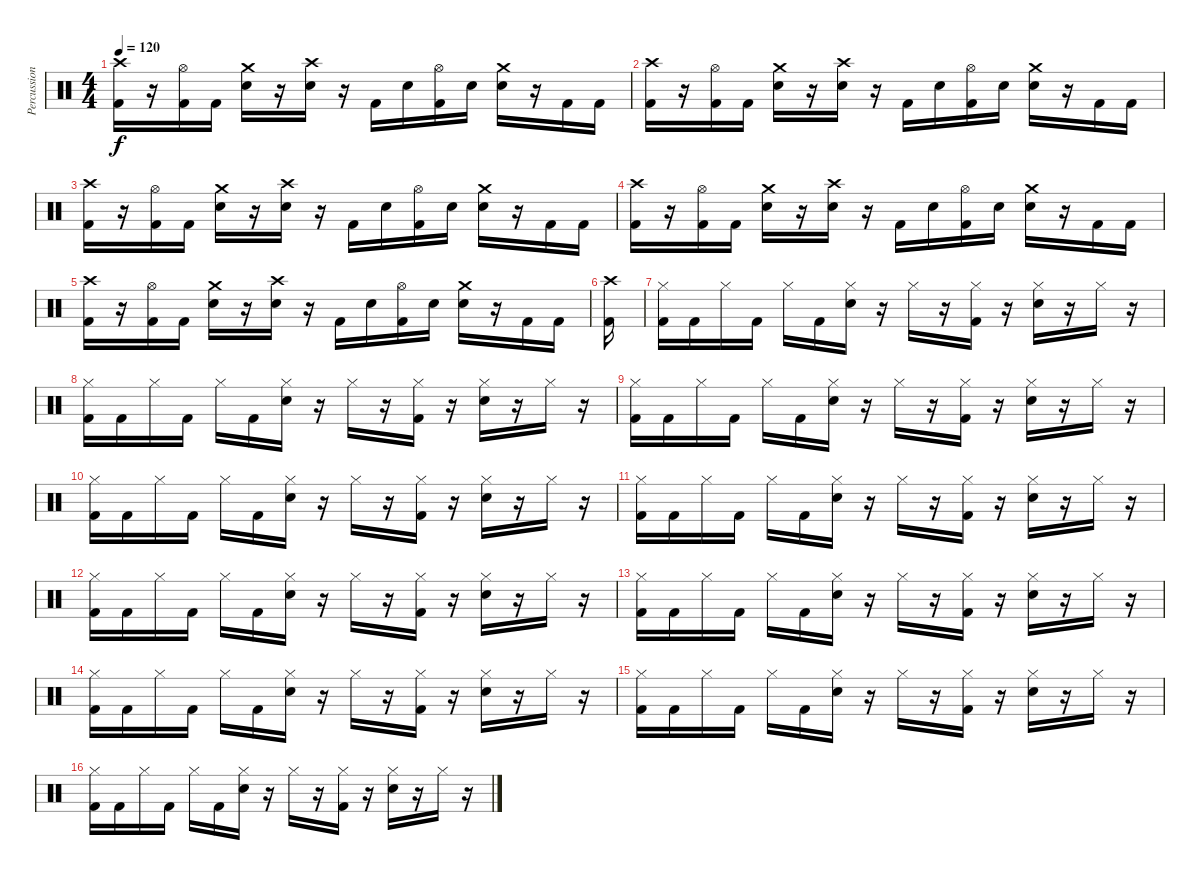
\track ("Percussion" "Percussion") {instrument percussion}
\staff {score}
\articulation defaults
\ts (4 4)
\tempo 120
\clef neutral
\ks c
("Crash high (hit)" "Kick (hit) 2").16{dy f} r.16 ("Hi-Hat (open)" "Kick (hit) 2").16 "Kick (hit) 2".16 ("Crash medium (hit)" "Electric Snare (hit)").16 r.16 ("Crash high (hit)" "Electric Snare (hit)").16 r.16 "Kick (hit) 2".16 "Electric Snare (hit)".16 ("Hi-Hat (open)" "Kick (hit) 2").16 "Electric Snare (hit)".16 ("Crash medium (hit)" "Electric Snare (hit)").16 r.16 "Kick (hit) 2".16 "Kick (hit) 2".16 |
("Crash high (hit)" "Kick (hit) 2").16 r.16 ("Hi-Hat (open)" "Kick (hit) 2").16 "Kick (hit) 2".16 ("Crash medium (hit)" "Electric Snare (hit)").16 r.16 ("Crash high (hit)" "Electric Snare (hit)").16 r.16 "Kick (hit) 2".16 "Electric Snare (hit)".16 ("Hi-Hat (open)" "Kick (hit) 2").16 "Electric Snare (hit)".16 ("Crash medium (hit)" "Electric Snare (hit)").16 r.16 "Kick (hit) 2".16 "Kick (hit) 2".16 |
("Crash high (hit)" "Kick (hit) 2").16 r.16 ("Hi-Hat (open)" "Kick (hit) 2").16 "Kick (hit) 2".16 ("Crash medium (hit)" "Electric Snare (hit)").16 r.16 ("Crash high (hit)" "Electric Snare (hit)").16 r.16 "Kick (hit) 2".16 "Electric Snare (hit)".16 ("Hi-Hat (open)" "Kick (hit) 2").16 "Electric Snare (hit)".16 ("Crash medium (hit)" "Electric Snare (hit)").16 r.16 "Kick (hit) 2".16 "Kick (hit) 2".16 |
("Crash high (hit)" "Kick (hit) 2").16 r.16 ("Hi-Hat (open)" "Kick (hit) 2").16 "Kick (hit) 2".16 ("Crash medium (hit)" "Electric Snare (hit)").16 r.16 ("Crash high (hit)" "Electric Snare (hit)").16 r.16 "Kick (hit) 2".16 "Electric Snare (hit)".16 ("Hi-Hat (open)" "Kick (hit) 2").16 "Electric Snare (hit)".16 ("Crash medium (hit)" "Electric Snare (hit)").16 r.16 "Kick (hit) 2".16 "Kick (hit) 2".16 |
("Crash high (hit)" "Kick (hit) 2").16 r.16 ("Hi-Hat (open)" "Kick (hit) 2").16 "Kick (hit) 2".16 ("Crash medium (hit)" "Electric Snare (hit)").16 r.16 ("Crash high (hit)" "Electric Snare (hit)").16 r.16 "Kick (hit) 2".16 "Electric Snare (hit)".16 ("Hi-Hat (open)" "Kick (hit) 2").16 "Electric Snare (hit)".16 ("Crash medium (hit)" "Electric Snare (hit)").16 r.16 "Kick (hit) 2".16 "Kick (hit) 2".16 |
("Crash high (hit)" "Kick (hit) 2").16 |
("Hi-Hat (closed)" "Kick (hit) 2").16 "Kick (hit) 2".16 "Hi-Hat (closed)".16 "Kick (hit) 2".16 "Hi-Hat (closed)".16 "Kick (hit) 2".16 ("Hi-Hat (closed)" "Electric Snare (hit)").16 r.16 "Hi-Hat (closed)".16 r.16 ("Hi-Hat (closed)" "Kick (hit) 2").16 r.16 ("Hi-Hat (closed)" "Electric Snare (hit)").16 r.16 "Hi-Hat (closed)".16 r.16 |
("Hi-Hat (closed)" "Kick (hit) 2").16 "Kick (hit) 2".16 "Hi-Hat (closed)".16 "Kick (hit) 2".16 "Hi-Hat (closed)".16 "Kick (hit) 2".16 ("Hi-Hat (closed)" "Electric Snare (hit)").16 r.16 "Hi-Hat (closed)".16 r.16 ("Hi-Hat (closed)" "Kick (hit) 2").16 r.16 ("Hi-Hat (closed)" "Electric Snare (hit)").16 r.16 "Hi-Hat (closed)".16 r.16 |
("Hi-Hat (closed)" "Kick (hit) 2").16 "Kick (hit) 2".16 "Hi-Hat (closed)".16 "Kick (hit) 2".16 "Hi-Hat (closed)".16 "Kick (hit) 2".16 ("Hi-Hat (closed)" "Electric Snare (hit)").16 r.16 "Hi-Hat (closed)".16 r.16 ("Hi-Hat (closed)" "Kick (hit) 2").16 r.16 ("Hi-Hat (closed)" "Electric Snare (hit)").16 r.16 "Hi-Hat (closed)".16 r.16 |
("Hi-Hat (closed)" "Kick (hit) 2").16 "Kick (hit) 2".16 "Hi-Hat (closed)".16 "Kick (hit) 2".16 "Hi-Hat (closed)".16 "Kick (hit) 2".16 ("Hi-Hat (closed)" "Electric Snare (hit)").16 r.16 "Hi-Hat (closed)".16 r.16 ("Hi-Hat (closed)" "Kick (hit) 2").16 r.16 ("Hi-Hat (closed)" "Electric Snare (hit)").16 r.16 "Hi-Hat (closed)".16 r.16 |
("Hi-Hat (closed)" "Kick (hit) 2").16 "Kick (hit) 2".16 "Hi-Hat (closed)".16 "Kick (hit) 2".16 "Hi-Hat (closed)".16 "Kick (hit) 2".16 ("Hi-Hat (closed)" "Electric Snare (hit)").16 r.16 "Hi-Hat (closed)".16 r.16 ("Hi-Hat (closed)" "Kick (hit) 2").16 r.16 ("Hi-Hat (closed)" "Electric Snare (hit)").16 r.16 "Hi-Hat (closed)".16 r.16 |
("Hi-Hat (closed)" "Kick (hit) 2").16 "Kick (hit) 2".16 "Hi-Hat (closed)".16 "Kick (hit) 2".16 "Hi-Hat (closed)".16 "Kick (hit) 2".16 ("Hi-Hat (closed)" "Electric Snare (hit)").16 r.16 "Hi-Hat (closed)".16 r.16 ("Hi-Hat (closed)" "Kick (hit) 2").16 r.16 ("Hi-Hat (closed)" "Electric Snare (hit)").16 r.16 "Hi-Hat (closed)".16 r.16 |
("Hi-Hat (closed)" "Kick (hit) 2").16 "Kick (hit) 2".16 "Hi-Hat (closed)".16 "Kick (hit) 2".16 "Hi-Hat (closed)".16 "Kick (hit) 2".16 ("Hi-Hat (closed)" "Electric Snare (hit)").16 r.16 "Hi-Hat (closed)".16 r.16 ("Hi-Hat (closed)" "Kick (hit) 2").16 r.16 ("Hi-Hat (closed)" "Electric Snare (hit)").16 r.16 "Hi-Hat (closed)".16 r.16 |
("Hi-Hat (closed)" "Kick (hit) 2").16 "Kick (hit) 2".16 "Hi-Hat (closed)".16 "Kick (hit) 2".16 "Hi-Hat (closed)".16 "Kick (hit) 2".16 ("Hi-Hat (closed)" "Electric Snare (hit)").16 r.16 "Hi-Hat (closed)".16 r.16 ("Hi-Hat (closed)" "Kick (hit) 2").16 r.16 ("Hi-Hat (closed)" "Electric Snare (hit)").16 r.16 "Hi-Hat (closed)".16 r.16 |
("Hi-Hat (closed)" "Kick (hit) 2").16 "Kick (hit) 2".16 "Hi-Hat (closed)".16 "Kick (hit) 2".16 "Hi-Hat (closed)".16 "Kick (hit) 2".16 ("Hi-Hat (closed)" "Electric Snare (hit)").16 r.16 "Hi-Hat (closed)".16 r.16 ("Hi-Hat (closed)" "Kick (hit) 2").16 r.16 ("Hi-Hat (closed)" "Electric Snare (hit)").16 r.16 "Hi-Hat (closed)".16 r.16 |
("Hi-Hat (closed)" "Kick (hit) 2").16 "Kick (hit) 2".16 "Hi-Hat (closed)".16 "Kick (hit) 2".16 "Hi-Hat (closed)".16 "Kick (hit) 2".16 ("Hi-Hat (closed)" "Electric Snare (hit)").16 r.16 "Hi-Hat (closed)".16 r.16 ("Hi-Hat (closed)" "Kick (hit) 2").16 r.16 ("Hi-Hat (closed)" "Electric Snare (hit)").16 r.16 "Hi-Hat (closed)".16 r.16
